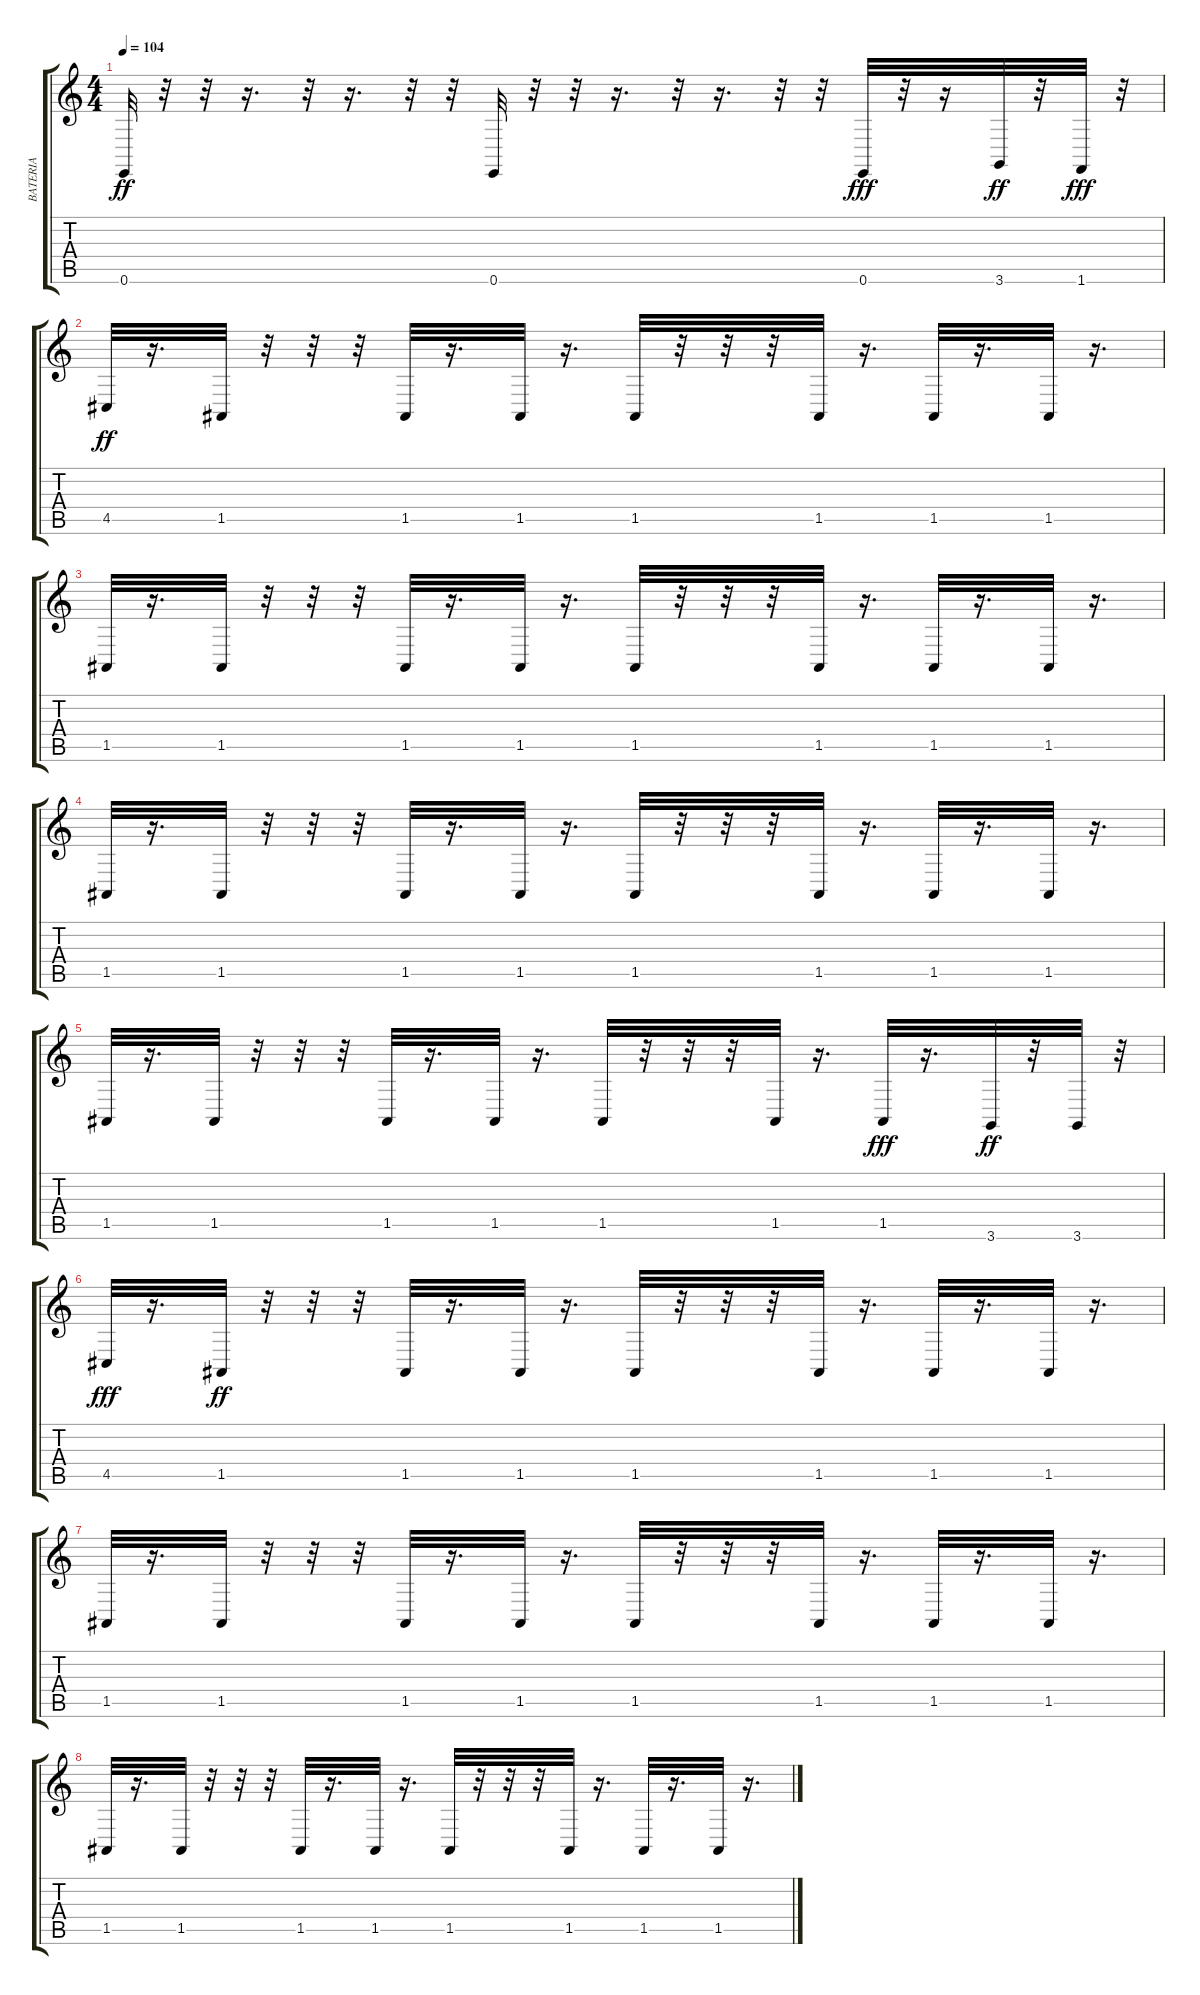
\track ("BATERIA" "BATERIA") {instrument steeldrums}
\staff {score tabs}
\tuning (E4 B3 G3 D3 A2 E2) {hide}
\ts (4 4)
\tempo 104
\clef g2
\ks c
0.6.32{dy ff} r.32 r.32 r.16{d} r.32 r.16{d} r.32 r.32 0.6.32 r.32 r.32 r.16{d} r.32 r.16{d} r.32 r.32 0.6.32{dy fff} r.32 r.16 3.6.32{dy ff} r.32 1.6.32{dy fff} r.32 |
4.5.32{dy ff} r.16{d} 1.5.32 r.32 r.32 r.32 1.5.32 r.16{d} 1.5.32 r.16{d} 1.5.32 r.32 r.32 r.32 1.5.32 r.16{d} 1.5.32 r.16{d} 1.5.32 r.16{d} |
1.5.32 r.16{d} 1.5.32 r.32 r.32 r.32 1.5.32 r.16{d} 1.5.32 r.16{d} 1.5.32 r.32 r.32 r.32 1.5.32 r.16{d} 1.5.32 r.16{d} 1.5.32 r.16{d} |
1.5.32 r.16{d} 1.5.32 r.32 r.32 r.32 1.5.32 r.16{d} 1.5.32 r.16{d} 1.5.32 r.32 r.32 r.32 1.5.32 r.16{d} 1.5.32 r.16{d} 1.5.32 r.16{d} |
1.5.32 r.16{d} 1.5.32 r.32 r.32 r.32 1.5.32 r.16{d} 1.5.32 r.16{d} 1.5.32 r.32 r.32 r.32 1.5.32 r.16{d} 1.5.32{dy fff} r.16{d} 3.6.32{dy ff} r.32 3.6.32 r.32 |
4.5.32{dy fff} r.16{d} 1.5.32{dy ff} r.32 r.32 r.32 1.5.32 r.16{d} 1.5.32 r.16{d} 1.5.32 r.32 r.32 r.32 1.5.32 r.16{d} 1.5.32 r.16{d} 1.5.32 r.16{d} |
1.5.32 r.16{d} 1.5.32 r.32 r.32 r.32 1.5.32 r.16{d} 1.5.32 r.16{d} 1.5.32 r.32 r.32 r.32 1.5.32 r.16{d} 1.5.32 r.16{d} 1.5.32 r.16{d} |
1.5.32 r.16{d} 1.5.32 r.32 r.32 r.32 1.5.32 r.16{d} 1.5.32 r.16{d} 1.5.32 r.32 r.32 r.32 1.5.32 r.16{d} 1.5.32 r.16{d} 1.5.32 r.16{d}
